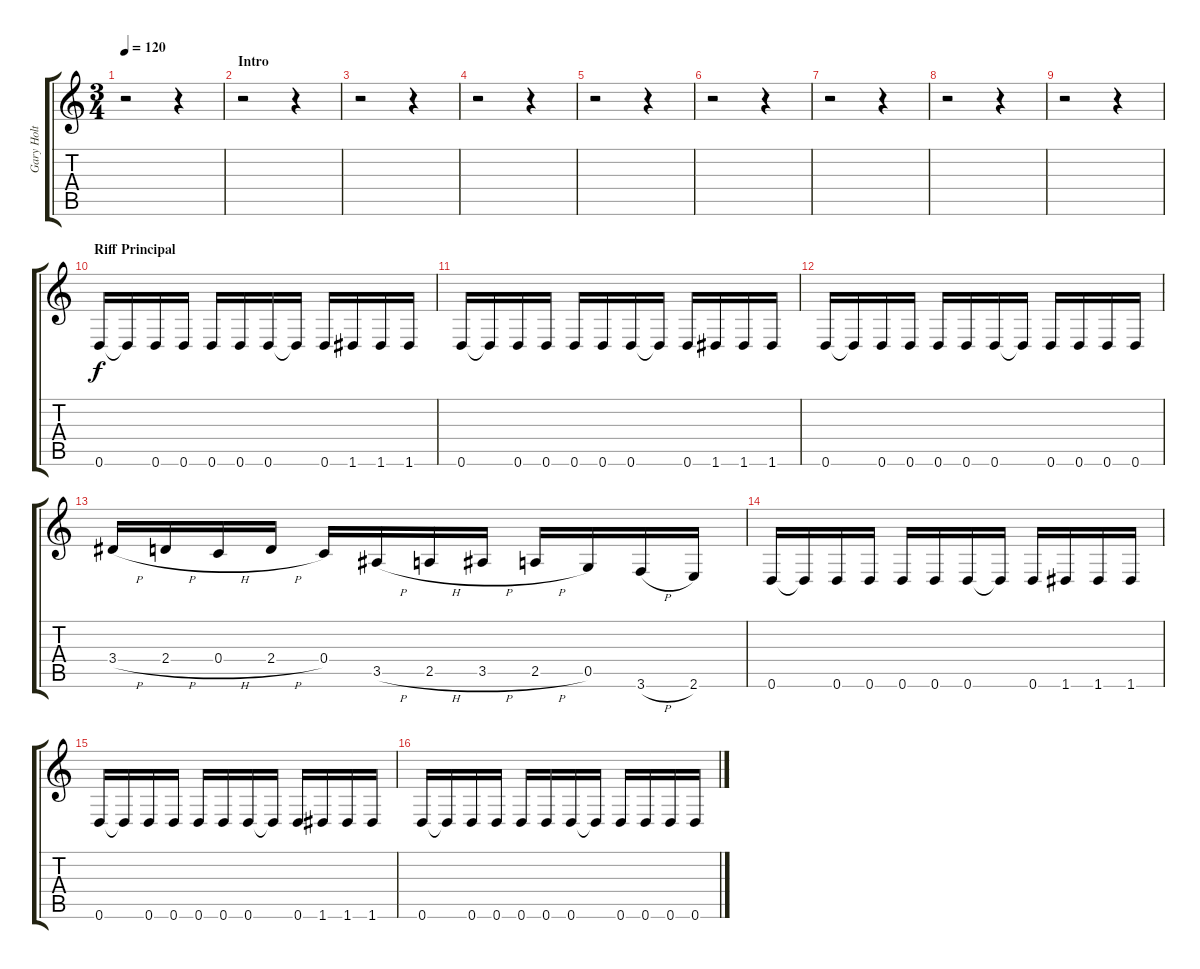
\track ("Gary Holt" "Gary Holt") {instrument distortionguitar}
\staff {score tabs}
\tuning (D4 A3 F3 C3 G2 D2) {hide}
\ts (3 4)
\tempo 120
\clef g2
\ks c
r.2{dy f instrument distortionguitar} r.4 |
\section ("" "Intro")
r.2 r.4 |
r.2 r.4 |
r.2 r.4 |
r.2 r.4 |
r.2 r.4 |
r.2 r.4 |
r.2 r.4 |
r.2 r.4 |
\section ("" "Riff Principal")
0.6.16 0.6{t}.16 0.6.16 0.6.16 0.6.16 0.6.16 0.6.16 0.6{t}.16 0.6.16 1.6.16 1.6.16 1.6.16 |
0.6.16 0.6{t}.16 0.6.16 0.6.16 0.6.16 0.6.16 0.6.16 0.6{t}.16 0.6.16 1.6.16 1.6.16 1.6.16 |
0.6.16 0.6{t}.16 0.6.16 0.6.16 0.6.16 0.6.16 0.6.16 0.6{t}.16 0.6.16 0.6.16 0.6.16 0.6.16 |
3.4{h}.16 2.4{h}.16 0.4{h}.16 2.4{h}.16 0.4.16 3.5{h}.16 2.5{h}.16 3.5{h}.16 2.5{h}.16 0.5.16 3.6{h}.16 2.6.16 |
0.6.16 0.6{t}.16 0.6.16 0.6.16 0.6.16 0.6.16 0.6.16 0.6{t}.16 0.6.16 1.6.16 1.6.16 1.6.16 |
0.6.16 0.6{t}.16 0.6.16 0.6.16 0.6.16 0.6.16 0.6.16 0.6{t}.16 0.6.16 1.6.16 1.6.16 1.6.16 |
0.6.16 0.6{t}.16 0.6.16 0.6.16 0.6.16 0.6.16 0.6.16 0.6{t}.16 0.6.16 0.6.16 0.6.16 0.6.16
